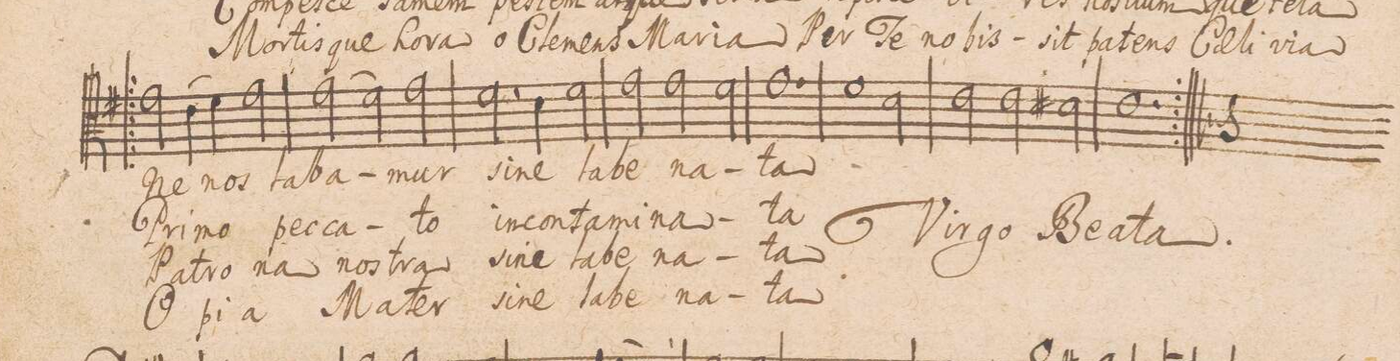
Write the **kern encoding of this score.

**kern	**text	**text	**text	**text
*I"ALTVS.	*	*	*	*
*clefC3	*	*	*	*
*k[f#]	*	*	*	*
*M3/2	*	*	*	*
2g\	Ne	Pri-	Pa-	O
(4e\	nos	-mo	-tro-	Pi-
4f#\)	.	.	.	.
2g\	la-	pec-	-na	-a
=12	=12	=12	=12	=12
(2g\	-ba-	-ca-	no-	Ma-
2f#\)	.	.	.	.
2g\	-mur	-to	-stra	-ter
=13	=13	=13	=13	=13
2.f#\	si-	in-	si-	si-
4d\	-ne	-con-	-ne	-ne
2f#\	la-	-ta-	la-	la-
=14	=14	=14	=14	=14
2g\	-be	-mi-	-be	-be
2g\	na-	-na-	na-	na-
2f#\	.	.	.	.
=15	=15	=15	=15	=15
1.g\	-ta	-ta	-ta	-ta
=16	=16	=16	=16	=16
1f#\	.	Vir-	.	.
2d\	.	-go	.	.
=17	=17	=17	=17	=17
2e\	.	Be-	.	.
2e\	.	-a-	.	.
2d#X\	.	.	.	.
=18	=18	=18	=18	=18
1.e\	.	-ta.	.	.
=:|!	=:|!	=:|!	=:|!	=:|!
*-	*-	*-	*-	*-
